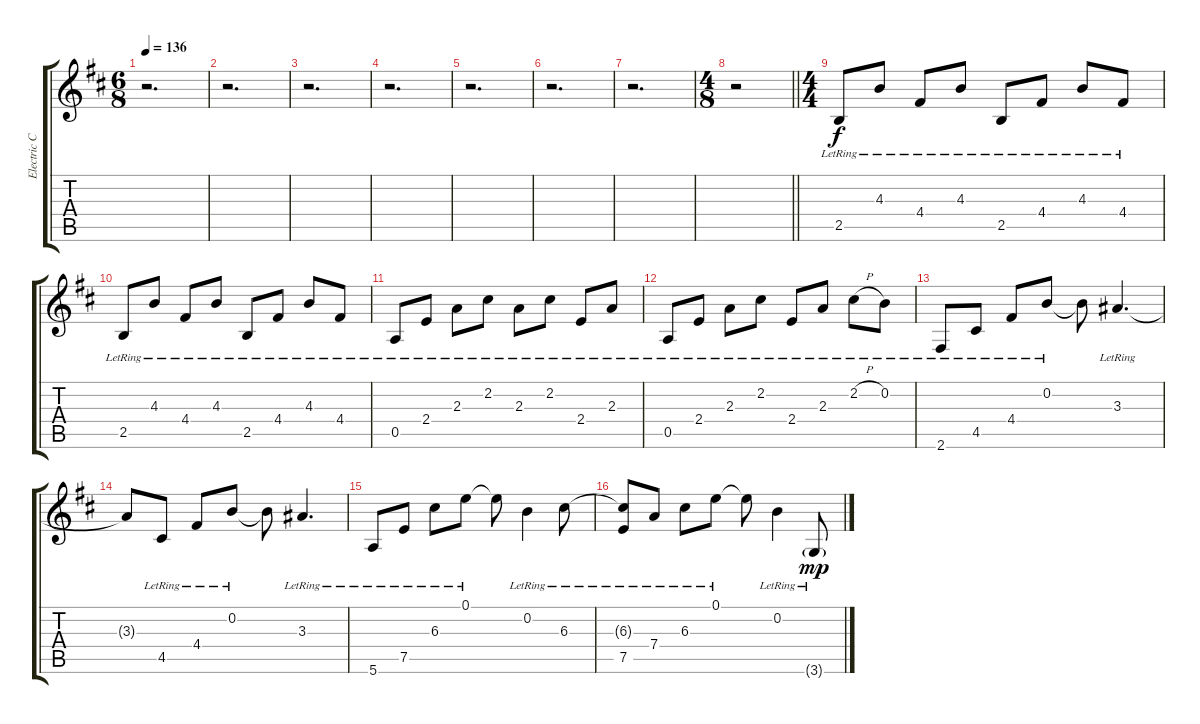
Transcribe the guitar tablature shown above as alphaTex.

\track ("Electric Clean" "Electric C") {instrument electricguitarclean}
\staff {score tabs}
\tuning (E4 B3 G3 D3 A2 E2) {hide}
\ts (6 8)
\tempo 136
\clef g2
\ks d
r.2{d dy f} |
r.2{d} |
r.2{d} |
r.2{d} |
r.2{d} |
r.2{d} |
r.2{d} |
\ts (4 8)
\barLineRight lightlight
r.2 |
\ts (4 4)
2.5{lr}.8 4.3{lr}.8 4.4{lr}.8 4.3{lr}.8 2.5{lr}.8 4.4{lr}.8 4.3{lr}.8 4.4{lr}.8 |
2.5{lr}.8 4.3{lr}.8 4.4{lr}.8 4.3{lr}.8 2.5{lr}.8 4.4{lr}.8 4.3{lr}.8 4.4{lr}.8 |
0.5{lr}.8 2.4{lr}.8 2.3{lr}.8 2.2{lr}.8 2.3{lr}.8 2.2{lr}.8 2.4{lr}.8 2.3{lr}.8 |
0.5{lr}.8 2.4{lr}.8 2.3{lr}.8 2.2{lr}.8 2.4{lr}.8 2.3{lr}.8 2.2{h lr}.8 0.2{lr}.8 |
2.6{lr}.8 4.5{lr}.8 4.4{lr}.8 0.2{lr}.8 0.2{t}.8 3.3{lr}.4{d} |
3.3{t}.8 4.5{lr}.8 4.4{lr}.8 0.2{lr}.8 0.2{t}.8 3.3{lr}.4{d} |
5.6{lr}.8 7.5{lr}.8 6.3{lr}.8 0.1{lr}.8 0.1{t}.8 0.2{lr}.4 6.3{lr}.8 |
(6.3{t} 7.5{lr}).8 7.4{lr}.8 6.3{lr}.8 0.1{lr}.8 0.1{t}.8 0.2{lr}.4 3.6{g lr}.8{dy mp}
